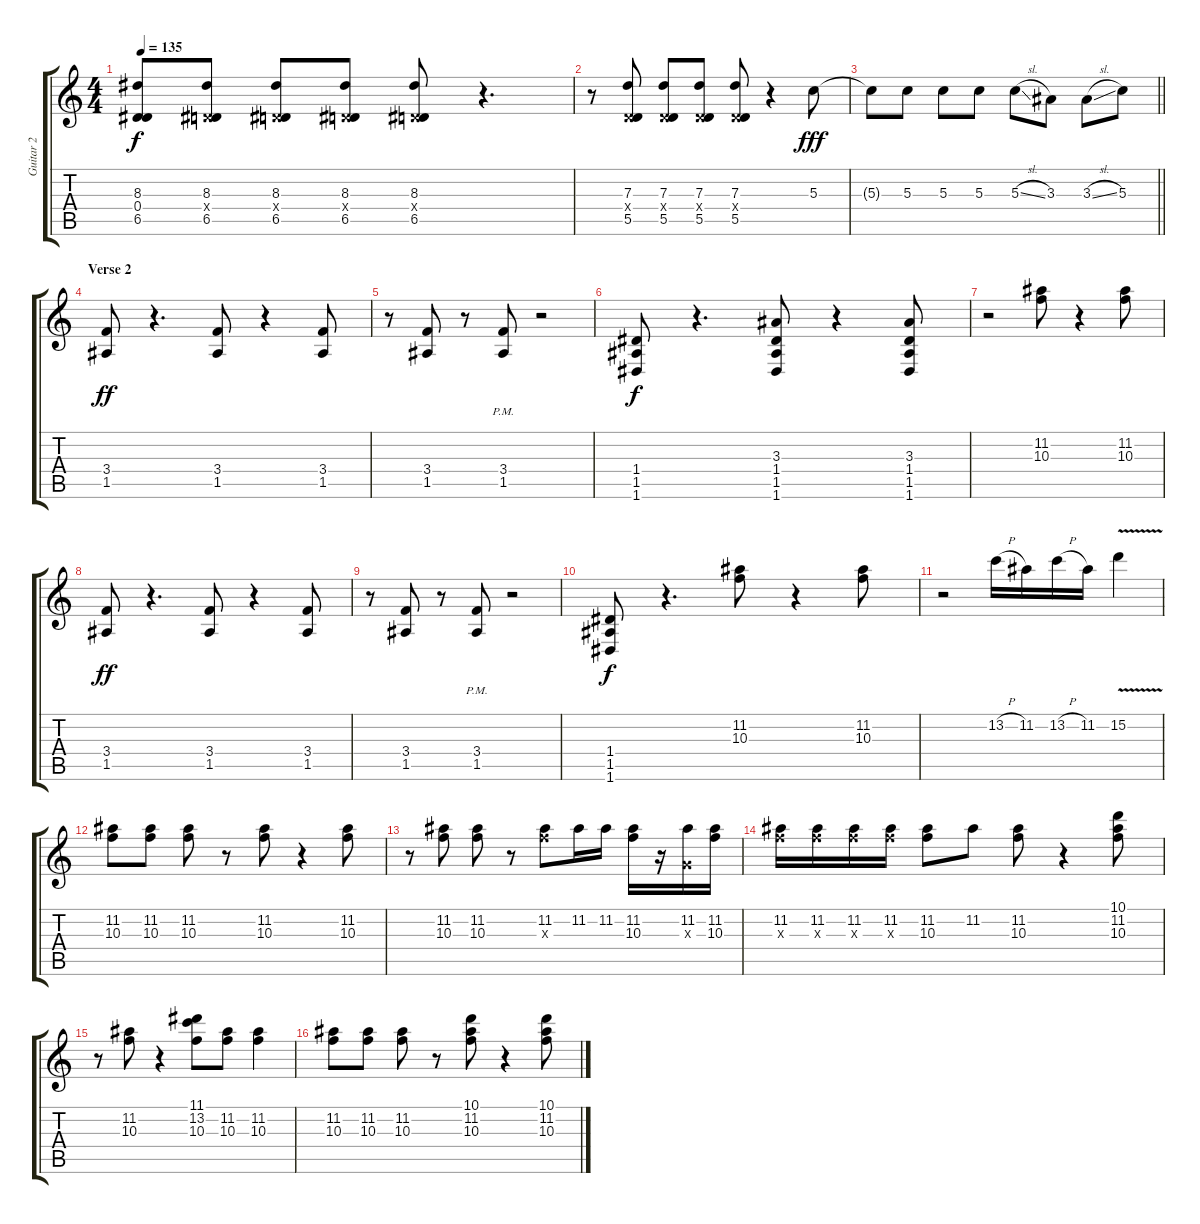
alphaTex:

\track ("Guitar 2" "Guitar 2") {instrument distortionguitar}
\staff {score tabs}
\tuning (E4 B3 G3 D3 A2 D2) {hide}
\ts (4 4)
\tempo 135
\clef g2
\ks c
(8.3{t} 0.4{t} 6.5{t}).8{dy f} (8.3 0.4{x} 6.5).8 (8.3 0.4{x} 6.5).8 (8.3 0.4{x} 6.5).8 (8.3 0.4{x} 6.5).8 r.4{d} |
r.8 (7.3 0.4{x} 5.5).8 (7.3 0.4{x} 5.5).8 (7.3 0.4{x} 5.5).8 (7.3 0.4{x} 5.5).8 r.4 5.3.8{dy fff} |
\barLineRight lightlight
5.3{t}.8 5.3.8 5.3.8 5.3.8 5.3{sl}.8 3.3.8 3.3{sl}.8 5.3.8 |
\section ("" "Verse 2")
(3.4 1.5).8{dy ff volume 13} r.4{d} (3.4 1.5).8 r.4 (3.4 1.5).8 |
r.8 (3.4 1.5).8 r.8 (3.4{pm} 1.5{pm}).8 r.2 |
(1.4 1.5 1.6).8{dy f} r.4{d} (3.3 1.4 1.5 1.6).8 r.4 (3.3 1.4 1.5 1.6).8 |
r.2 (11.2 10.3).8 r.4 (11.2 10.3).8 |
(3.4 1.5).8{dy ff} r.4{d} (3.4 1.5).8 r.4 (3.4 1.5).8 |
r.8 (3.4 1.5).8 r.8 (3.4{pm} 1.5{pm}).8 r.2 |
(1.4 1.5 1.6).8{dy f} r.4{d} (11.2 10.3).8 r.4 (11.2 10.3).8 |
r.2 13.2{h}.16 11.2.16 13.2{h}.16 11.2.16 15.2{v}.4 |
(11.2 10.3).8{volume 7 instrument electricguitarclean} (11.2 10.3).8 (11.2 10.3).8 r.8 (11.2 10.3).8 r.4 (11.2 10.3).8 |
r.8 (11.2 10.3).8 (11.2 10.3).8 r.8 (11.2 10.3{x}).8 11.2.16 11.2.16 (11.2 10.3).16 r.16 (11.2 0.3{x}).16 (11.2 10.3).16 |
(11.2 10.3{x}).16 (11.2 10.3{x}).16 (11.2 10.3{x}).16 (11.2 10.3{x}).16 (11.2 10.3).8 11.2.8 (11.2 10.3).8 r.4 (10.1 11.2 10.3).8 |
r.8 (11.2 10.3).8 r.4 (11.1 13.2 10.3).8 (11.2 10.3).8 (11.2 10.3).4 |
(11.2 10.3).8 (11.2 10.3).8 (11.2 10.3).8 r.8 (10.1 11.2 10.3).8 r.4 (10.1 11.2 10.3).8
